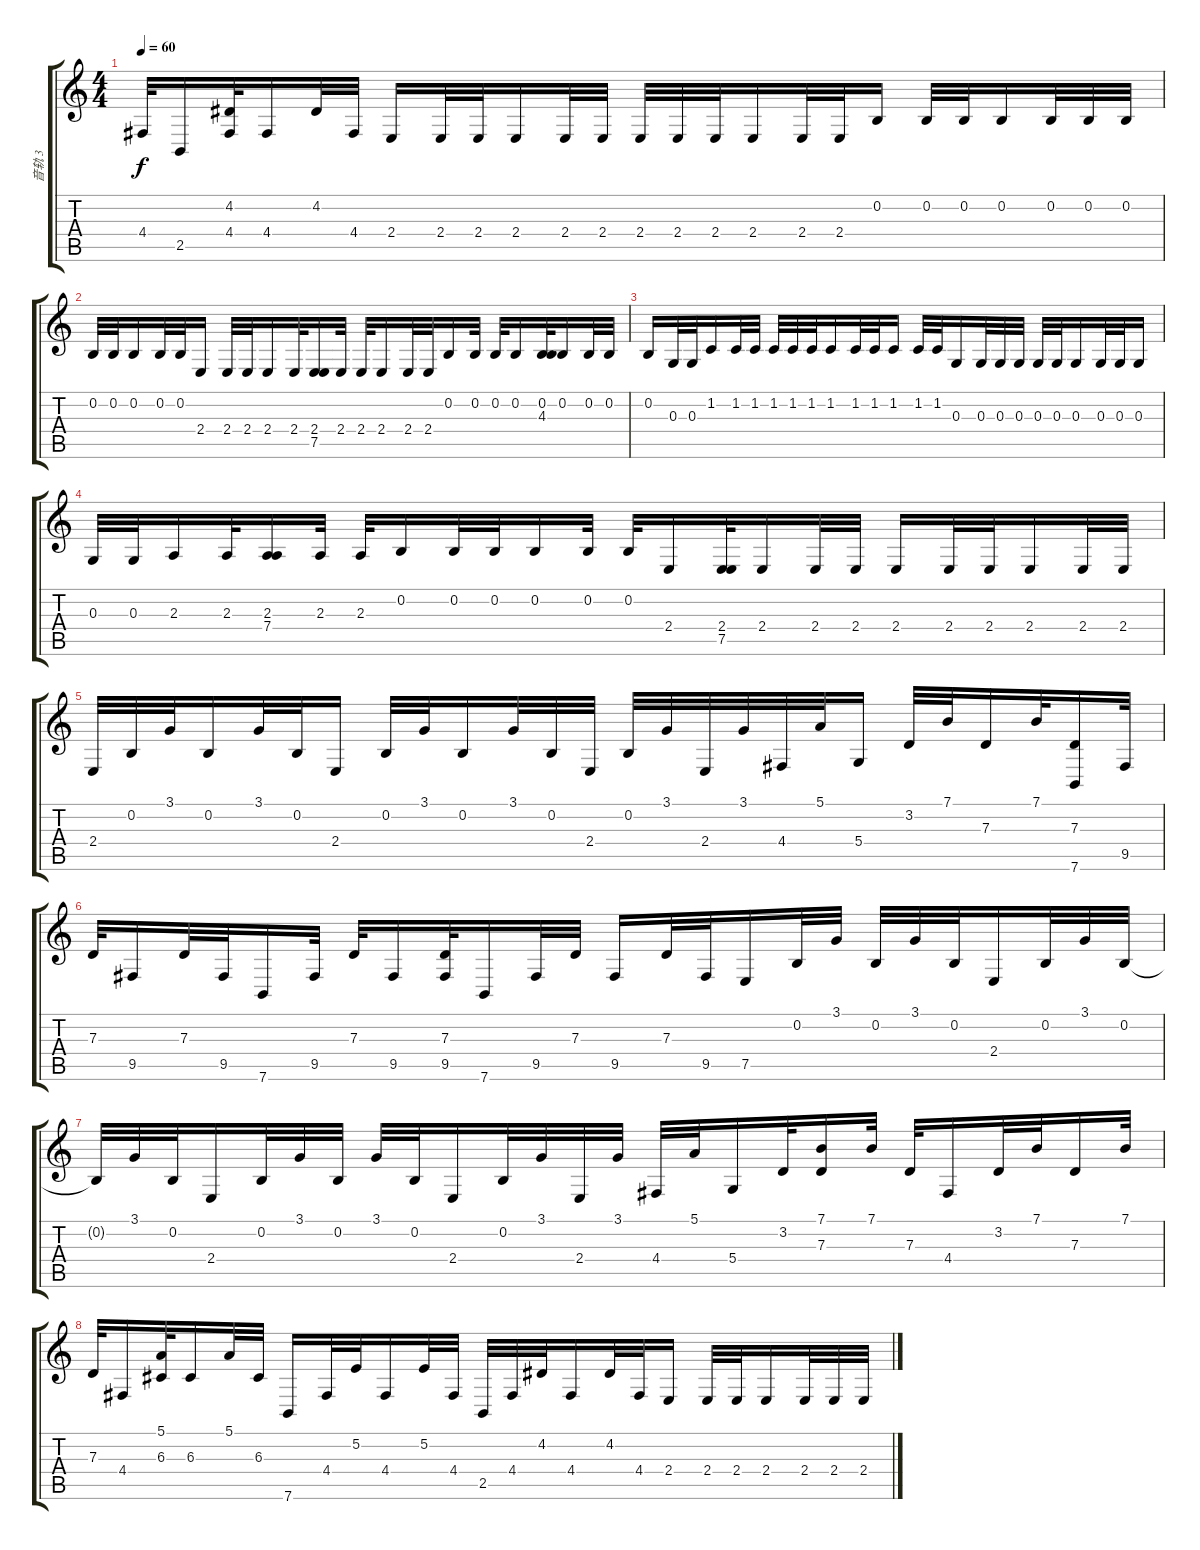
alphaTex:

\track ("音轨 3" "音轨 3") {instrument lead1square}
\staff {score tabs}
\tuning (E4 B3 G3 D3 A2 E2) {hide}
\ts (4 4)
\tempo 60
\clef g2
\ks c
4.4.32{dy f} 2.5.16 (4.2 4.4).32 4.4.16 4.2.32 4.4.32 2.4.16 2.4.32 2.4.32 2.4.16 2.4.32 2.4.32 2.4.32 2.4.32 2.4.32 2.4.16 2.4.32 2.4.32 0.2.16 0.2.32 0.2.32 0.2.16 0.2.32 0.2.32 0.2.32 |
0.2.32 0.2.32 0.2.16 0.2.32 0.2.32 2.4.16 2.4.32 2.4.32 2.4.16 2.4.32 (2.4 7.5).16 2.4.32 2.4.32 2.4.16 2.4.32 2.4.32 0.2.16 0.2.32 0.2.32 0.2.16 (0.2 4.3).32 0.2.16 0.2.32 0.2.32 |
0.2.16 0.3.32 0.3.32 1.2.16 1.2.32 1.2.32 1.2.32 1.2.32 1.2.32 1.2.16 1.2.32 1.2.32 1.2.16 1.2.32 1.2.32 0.3.16 0.3.32 0.3.32 0.3.32 0.3.32 0.3.32 0.3.16 0.3.32 0.3.32 0.3.16 |
0.3.32 0.3.32 2.3.16 2.3.32 (2.3 7.4).16 2.3.32 2.3.32 0.2.16 0.2.32 0.2.32 0.2.16 0.2.32 0.2.32 2.4.16 (2.4 7.5).32 2.4.16 2.4.32 2.4.32 2.4.16 2.4.32 2.4.32 2.4.16 2.4.32 2.4.32 |
2.4.32 0.2.32 3.1.32 0.2.16 3.1.32 0.2.32 2.4.16 0.2.32 3.1.32 0.2.16 3.1.32 0.2.32 2.4.32 0.2.32 3.1.32 2.4.32 3.1.32 4.4.32 5.1.32 5.4.16 3.2.32 7.1.32 7.3.16 7.1.32 (7.3 7.6).16 9.5.32 |
7.3.32 9.5.16 7.3.32 9.5.32 7.6.16 9.5.32 7.3.32 9.5.16 (7.3 9.5).32 7.6.16 9.5.32 7.3.32 9.5.16 7.3.32 9.5.32 7.5.16 0.2.32 3.1.32 0.2.32 3.1.32 0.2.32 2.4.16 0.2.32 3.1.32 0.2.32 |
0.2{t}.32 3.1.32 0.2.32 2.4.16 0.2.32 3.1.32 0.2.32 3.1.32 0.2.32 2.4.16 0.2.32 3.1.32 2.4.32 3.1.32 4.4.32 5.1.32 5.4.16 3.2.32 (7.1 7.3).16 7.1.32 7.3.32 4.4.16 3.2.32 7.1.32 7.3.16 7.1.32 |
7.3.32 4.4.16 (5.1 6.3).32 6.3.16 5.1.32 6.3.32 7.6.16 4.4.32 5.2.32 4.4.16 5.2.32 4.4.32 2.5.32 4.4.32 4.2.32 4.4.16 4.2.32 4.4.32 2.4.16 2.4.32 2.4.32 2.4.16 2.4.32 2.4.32 2.4.32
